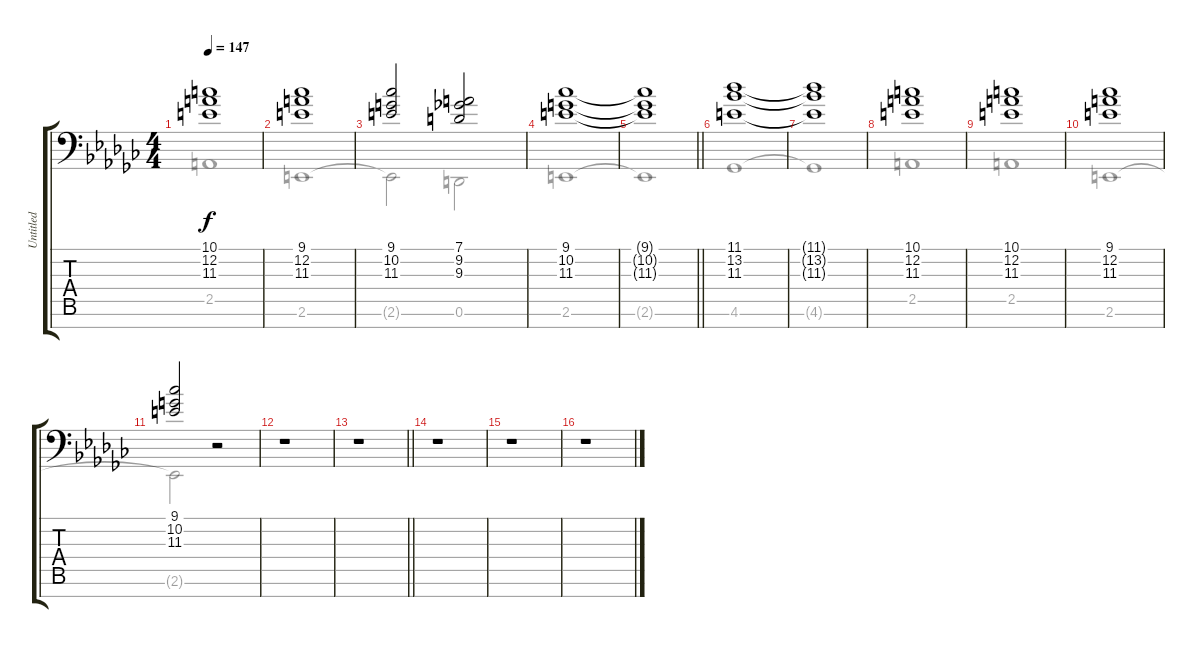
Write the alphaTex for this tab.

\track ("Untitled" "Untitled") {instrument lead2sawtooth}
\staff {score tabs}
\tuning (D4 A3 F3 C3 G2 D2 A1) {hide}
\voice
\ts (4 4)
\tempo 147
\clef f4
\ks gb
(10.1{t} 12.2{t} 11.3{t}).1{dy f} |
(9.1 12.2 11.3).1 |
(9.1 10.2 11.3).2 (7.1 9.2 9.3).2 |
(9.1 10.2 11.3).1 |
\barLineRight lightlight
(9.1{t} 10.2{t} 11.3{t}).1 |
\section ("" " ")
(11.1 13.2 11.3).1 |
(11.1{t} 13.2{t} 11.3{t}).1 |
(10.1 12.2 11.3).1 |
(10.1 12.2 11.3).1 |
(9.1 12.2 11.3).1 |
(9.1 10.2 11.3).2 r.2 |
r.1 |
\barLineRight lightlight
r.1 |
\section ("" " ")
r.1 |
r.1 |
r.1
\voice
\clef f4
\ottava regular
\simile none
\ks gb
2.5{t}.1{dy f} |
2.6.1 |
2.6{t}.2 0.6.2 |
2.6.1 |
\barLineRight lightlight
2.6{t}.1 |
4.6.1 |
4.6{t}.1 |
2.5.1 |
2.5.1 |
2.6.1 |
2.6{t}.2 r.2 |
|
\barLineRight lightlight
|
|
|
